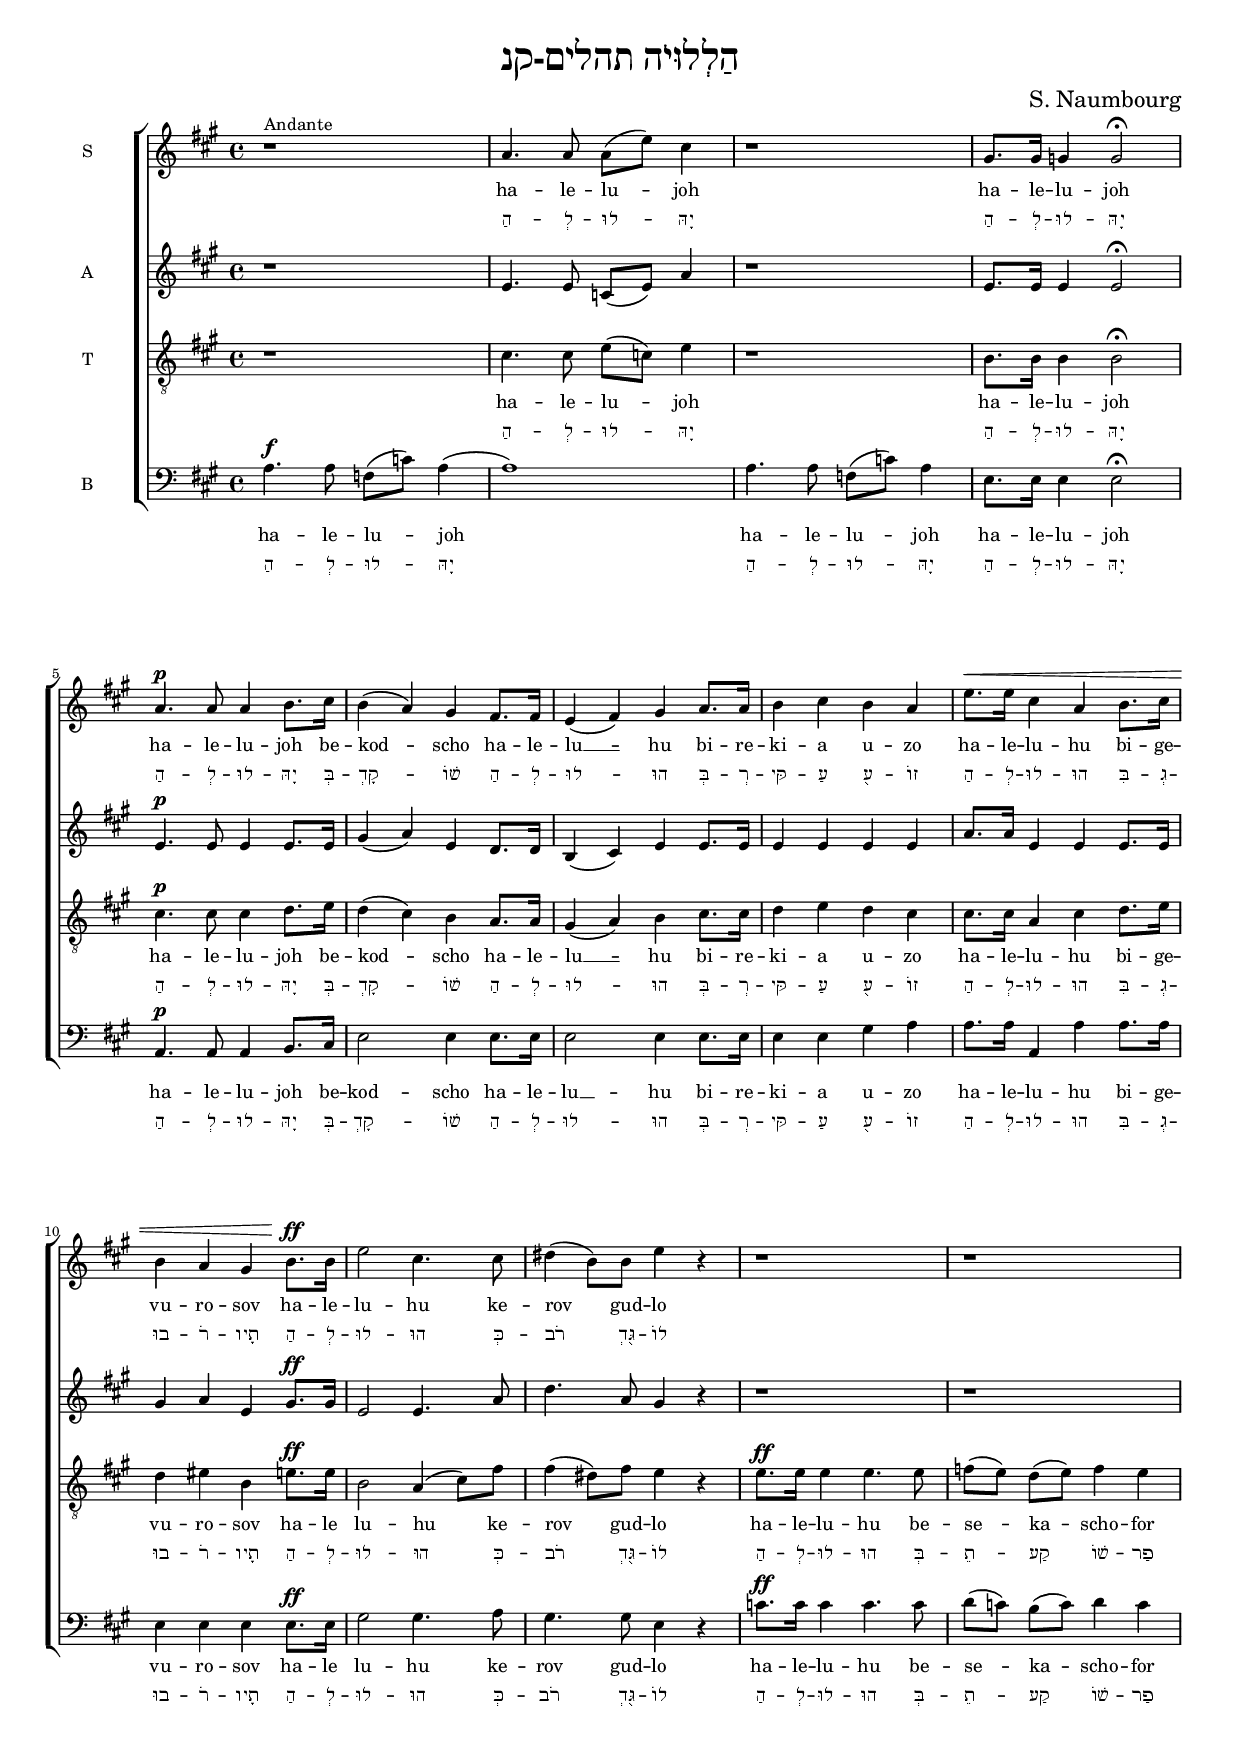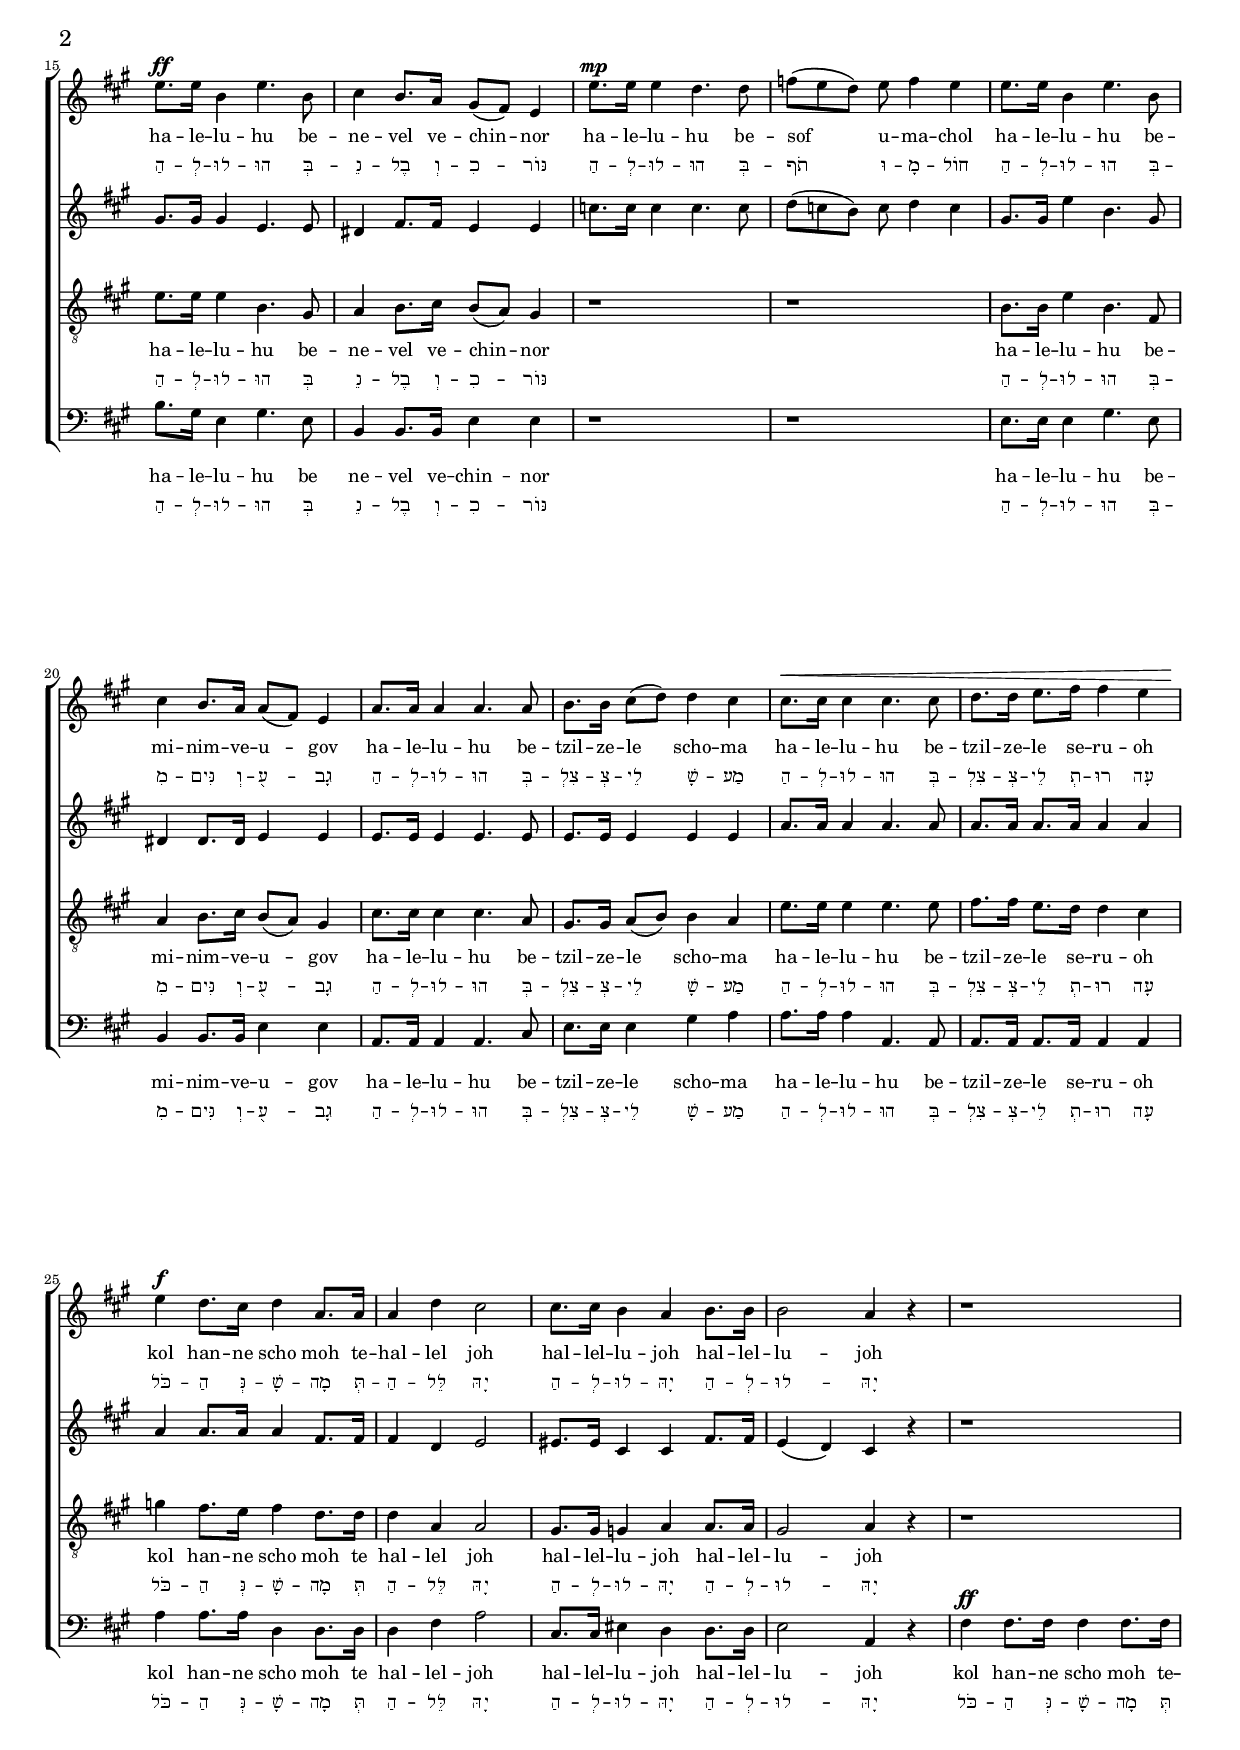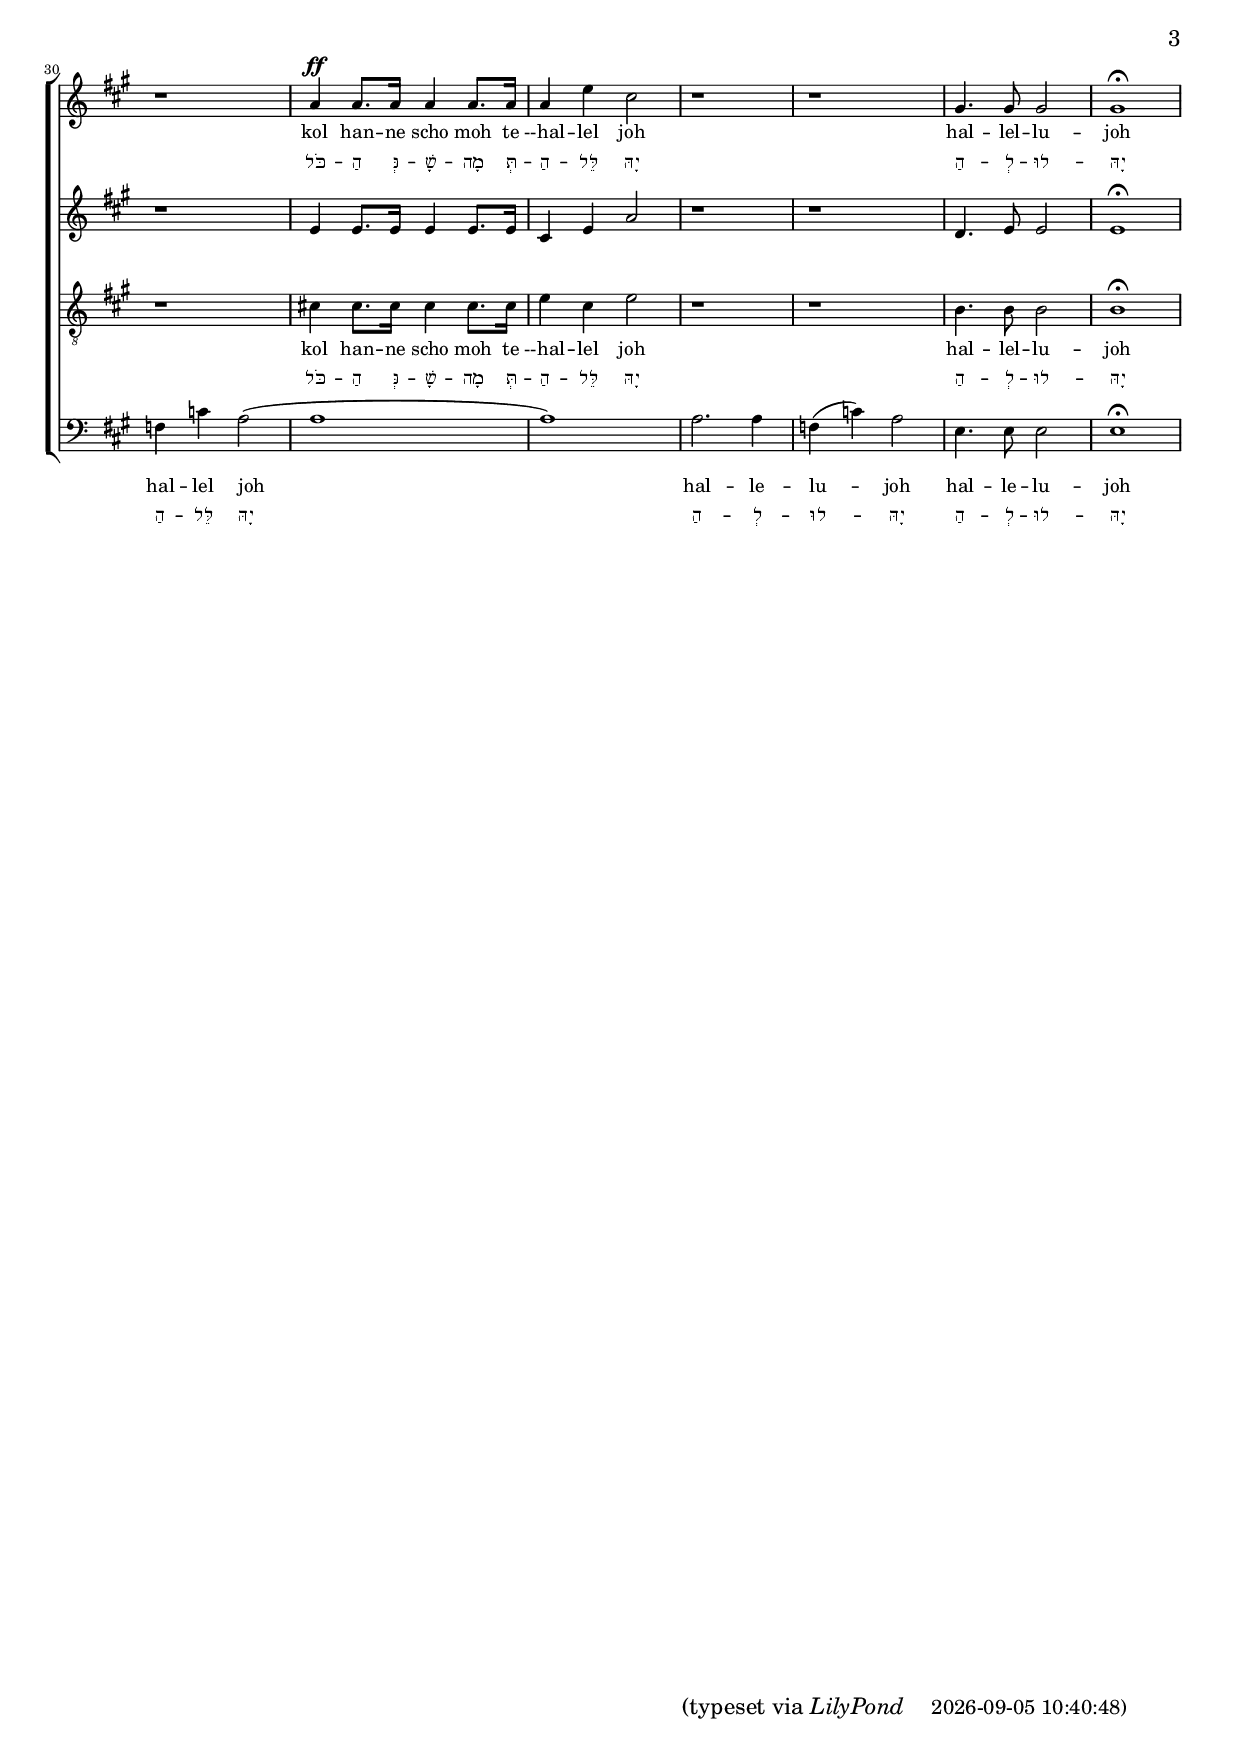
\include "english.ly"
\version "2.16.2"

global = {
  \key a \major
  \time 4/4
}

sopMusic = \relative c'' {
  r1^\markup "Andante" | a4. a8 a8[( e']) cs4 | r1 | gs8. gs16 g4 g2^\fermata |
    a4.^\p a8 a4 b8. cs16 |
  b4( a) gs fs8. fs16 | e4( fs) gs a8. a16 | b4 cs b a | 
    e'8.^\<  e16 cs4 a b8. cs16  | b4 a gs b8.^\ff b16 |
  e2 cs4. cs8 | ds4( b8) b8 e4  r4 | r1 | r1  | e8.^\ff e16 b4 e4. b8 |

 % bar 16
  cs4 b8. a16 gs8([ fs)] e4 | e'8.^\mp e16 e4 d4. d8 | f8([ e d)] e8 f4 e |
    e8. e16 b4 e4. b8 | cs4 b8. a16 a8([ fs)] e4 | 
  a8. a16 a4 a4. a8 | b8. b16  cs8([ d)] d4 cs | cs8.^\< cs16 cs4 cs4. cs8 |
    d8. d16 e8. fs16  fs4 e | e4^\f  d8. cs16 d4 a8. a16 |

 % bar 26
  a4 d cs2 | cs8. cs16 b4 a b8. b16 | b2 a4 r4 | r1 | r1 |
  a4^\ff a8. a16 a4 a8. a16 | a4 e'4 cs2 | r1 | r1 | gs4. gs8 gs2 |
    gs1^\fermata |
}

altMusic = \relative c' {
  r1 | e4. e8 c8[( e]) a4 | r1 | e8. e16 e4 e2^\fermata |
    e4.^\p e8 e4 e8. e16 |
  gs4( a) e d8. d16 | b4( cs) e e8. e16 | e4 e e e | a8. a16 e4 e e8. e16 |
    gs4 a e gs8.^\ff gs16 |
  e2 e4. a8 | d4. a8 gs4 r4 | r1 | r1 | gs8. gs16 gs4 e4. e8 |

 % bar 16
  ds4 fs8. fs16 e4 e 4 | c'8. c16 c4 c4. c8 | d8([ c b)] c d4 c |
    gs8. gs16 e'4 b4. gs8 | ds4 ds8. ds16 e4 e |
  e8. e16 e4 e4. e8 | e8. e16 e4 e e | a8. a16 a4 a4. a8 | 
    a8. a16 a8. a16 a4 a | a4 a8. a16 a4 fs8. fs16 |

 % bar 26
  fs4 d e2 | es8. es16 cs4 cs fs8. fs16 | e4( d) cs r | r1 | r1 |
   e4 e8. e16 e4 e8. e16 | cs4 e a2 | r1 | r1 | d,4. e8 e2 | e1^\fermata |
}

tenMusic = \relative c' {
  r1 | cs4. cs8 e8[( c]) e4 | r1 |  b8. b16 b4 b2^\fermata |
    cs4.^\p cs8 cs4 d8. e16 |
  d4( cs) b a8. a16 | gs4( a) b cs8. cs16 | d4 e d cs | 
    cs8. cs16 a4 cs d8. e16 | d4 es b e8.^\ff e16 |
  b2 a4( cs8) fs8 | fs4( ds8) fs8 e4 r4 | e8.^\ff e16 e4 e4. e8 |
    f8([ e)] d([ e)] f4 e | e8. e16 e4 b4. gs8 |

 % bar 16
  a4 b8. cs16 b8([ a)] gs4 | r1 | r1 | b8. b16 e4 b4. fs8 | 
    a4 b8. cs16 b8([ a)] gs4 |
  cs8. cs16 cs4 cs4. a8 | gs8. gs16 a8([ b)] b4 a | e'8. e16 e4 e4. e8 |
    fs8. fs16 e8. d16 d4 cs | g'4 fs8. e16 fs4 d8. d16 |

 % bar 26
  d4 a a2 | gs8. gs16 g4 a a8. a16 | gs2 a4 r4 | r1 | r1 |
    cs!4 cs8. cs16 cs4 cs8. cs16 | e4 cs e2 | r1 | r1 | b4. b8 b2 |
    b1^\fermata |
}

basMusic = \relative c' {
  a4.^\f a8 f8[( c']) a4( | a1) | a4. a8 f8[( c']) a4 | e8. e16 e4 e2^\fermata |
    a,4.^\p a8 a4 b8. cs16 |
  e2 e4 e8. e16 | e2 e4 e8. e16 | e4 e gs a | a8. a16 a,4 a' a8. a16 |
    e4 e e e8.^\ff e16  |
  gs2 gs4. a8 | gs4. gs8 e4 r4 | c'8.^\ff c16 c4 c4. c8 |
    d8([ c)] b([ c)] d4 c | b8. gs16 e4 gs4. e8 |

 % bar 16
  b4 b8. b16 e4 e | r1 | r1 | e8. e16 e4 gs4. e8 | b4 b8. b16 e4 e |
  a,8. a16 a4 a4. cs8 | e8. e16 e4 gs4 a | a8. a16 a4 a,4. a8 | 
    a8. a16 a8. a16 a4 a | a'4 a8. a16 d,4 d8. d16 |

 % bar 26
  d4 fs a2 | cs,8. cs16 es4 d d8. d16 | e2 a,4 r4 |
    fs'4^\ff fs8. fs16 fs4 fs8. fs16 | f4 c' a2( | 
  a1 | a1) | a2. a4 | f4( c') a2 | e4. e8 e2 | e1^\fermata |

}

% -*- text -*-

wlyricsText = \lyricmode {
  ha -- le -- lu -- joh
  ha -- le -- lu -- joh
  ha -- le -- lu -- joh be --
  kod -- scho ha -- le -- lu __ -- hu  bi -- re -- ki -- a  u -- zo
    ha -- le -- lu -- hu bi -- ge -- vu -- ro -- sov ha -- le --
  lu -- hu  ke -- rov gud -- lo  ha -- le -- lu -- hu be --

% bar 16
  ne -- vel ve -- chin -- nor  ha -- le -- lu -- hu  be -- sof u -- ma -- chol
    ha -- le -- lu -- hu be -- mi -- nim -- ve -- u -- gov     
  ha -- le -- lu -- hu be --   tzil -- ze -- le scho -- ma  
    ha -- le -- lu -- hu be --  tzil -- ze -- le   se -- ru -- oh 
    kol han -- ne scho moh te --
  
% bar 26
  hal -- lel joh  hal -- lel -- lu -- joh  hal -- lel -- lu -- joh
  kol han -- ne scho moh te --hal -- lel joh   hal -- lel -- lu -- joh
  
% bar 37
  hal -- _ lel -- lu -- joh   ha --
  _ _ le -- lu -- joh  ha -- le -- lu -- joh  ha -- le -- lu -- joh

 % bar 47
  hal -- lel -- lu -- joh   hal -- lel -- lu -- joh   hal -- lel -- lu -- joh 
    hal -- lel -- lu -- joh 
  hal -- lel -- lu -- joh  hal -- lel -- lu -- joh 

}

whlyricsText = \lyricmode {

הַ -- לְ -- לוּ -- יָהּ
הַ -- לְ -- לוּ -- יָהּ
הַ -- לְ -- לוּ -- יָהּ בְּ --
קָדְ -- שׁוֹ הַ -- לְ -- לוּ -- הוּ בְּ -- רְ  -- קּּי -- עַ עֻ -- זוֹ 
  הַ -- לְ -- לוּ -- הוּ בִּ -- גְ -- בוּ -- רֹ -- תָיו הַ -- לְ --
לוּ -- הוּ  כְּ -- רֹב גֻּדְ -- לוֹ  הַ -- לְ -- לוּ -- הוּ בְּ --

% bar 16

נֵ -- בֶל וְ -- כִ -- נּוֹר  הַ -- לְ -- לוּ -- הוּ בְּ -- תֹף  וּ -- מָ -- חוֹל 
  הַ -- לְ -- לוּ -- הוּ בְּ -- מִ -- נִּים  וְ -- עֻ -- גָב
הַ -- לְ -- לוּ -- הוּ בְּ -- צִלְ -- צְ -- לֵי  שָׁ -- מַע 
  הַ -- לְ -- לוּ -- הוּ בְּ -- צִלְ -- צְ -- לֵי  תְ -- רוּ עָה
  כֹּל -- הַ נְּ -- שָׁ -- מָה  תְּ --

  
% bar 26

הַ -- לֵּל  יָהּ  הַ -- לְ -- לוּ --  יָהּ  הַ -- לְ -- לוּ --  יָהּ
כֹּל -- הַ נְּ -- שָׁ -- מָה  תְּ --  הַ -- לֵּל  יָהּ  הַ -- לְ -- לוּ --  יָהּ

% bar 37

הַ -- _ לְ -- לוּ -- יָה  הַ -- 
 _ _ לְ -- לוּ --  יָהּ   הַ -- לְ -- לוּ --  יָהּ    הַ -- לְ -- לוּ --  יָהּ


 % bar 47

הַ -- לְ -- לוּ --  יָהּ    הַ -- לְ -- לוּ --  יָהּ
  הַ -- לְ -- לוּ --  יָהּ    הַ -- לְ -- לוּ --  יָהּ
הַ -- לְ -- לוּ --  יָהּ    הַ -- לְ -- לוּ --  יָהּ


% L2R
}

tenlyricsText = \lyricmode {
  ha -- le -- lu -- joh
  ha -- le -- lu -- joh
  ha -- le -- lu -- joh be --
  kod -- scho ha -- le -- lu __ -- hu  bi -- re -- ki -- a  u -- zo
    ha -- le -- lu -- hu bi -- ge -- vu -- ro -- sov ha -- le  
  lu -- hu  ke -- rov gud -- lo  ha -- le -- lu -- hu be -- 
    se -- ka -- scho -- for  ha -- le -- lu -- hu be  -- 

% bar 16
  ne -- vel ve -- chin -- nor 
    ha -- le -- lu -- hu be -- mi -- nim -- ve -- u -- gov     
  ha -- le -- lu -- hu be --   tzil -- ze -- le scho -- ma  
    ha -- le -- lu -- hu be --  tzil -- ze -- le   se -- ru -- oh 
    kol han -- ne scho moh te
  
% bar 26
  hal -- lel joh  hal -- lel -- lu -- joh  hal -- lel -- lu -- joh
  kol han -- ne scho moh te --hal -- lel joh  hal -- lel -- lu -- joh
  
% bar 37
  hal -- lel -- lu -- joh  ha --
  _ _ _ le -- lu -- joh   ha -- le -- lu -- joh     ha -- le -- lu -- joh  


 % bar 47
  hal -- lel -- lu -- joh   hal -- lel -- lu -- joh   hal -- lel -- lu -- joh 
    hal -- lel -- lu -- joh 
  hal -- lel -- lu -- joh  hal -- lel -- lu -- joh 

}

tenhlyricsText = \lyricmode {

הַ -- לְ -- לוּ -- יָהּ
הַ -- לְ -- לוּ -- יָהּ
הַ -- לְ -- לוּ -- יָהּ בְּ -- 
קָדְ -- שׁוֹ הַ -- לְ -- לוּ -- הוּ בְּ -- רְ  -- קּּי -- עַ עֻ -- זוֹ 
  הַ -- לְ -- לוּ -- הוּ בִּ -- גְ -- בוּ -- רֹ -- תָיו הַ -- לְ --
לוּ -- הוּ  כְּ -- רֹב גֻּדְ -- לוֹ  הַ -- לְ -- לוּ -- הוּ בְּ --
  תֵ -- קַע שׁוֹ -- פַר   הַ -- לְ -- לוּ -- הוּ בְּ


% bar 16

נֵ -- בֶל וְ -- כִ -- נּוֹר
  הַ -- לְ -- לוּ -- הוּ בְּ -- מִ -- נִּים  וְ -- עֻ -- גָב
הַ -- לְ -- לוּ -- הוּ בְּ -- צִלְ -- צְ -- לֵי  שָׁ -- מַע 
  הַ -- לְ -- לוּ -- הוּ בְּ -- צִלְ -- צְ -- לֵי  תְ -- רוּ עָה
  כֹּל -- הַ נְּ -- שָׁ -- מָה  תְּ

  
% bar 26

הַ -- לֵּל  יָהּ  הַ -- לְ -- לוּ --  יָהּ  הַ -- לְ -- לוּ --  יָהּ
כֹּל -- הַ נְּ -- שָׁ -- מָה  תְּ --  הַ -- לֵּל  יָהּ  הַ -- לְ -- לוּ --  יָהּ

  
% bar 37


הַ -- לְ -- לוּ -- יָה  הַ --
_ _ _ לְ -- לוּ --  יָהּ   הַ -- לְ -- לוּ --  יָהּ    הַ -- לְ -- לוּ --  יָהּ


% bar 47

הַ -- לְ -- לוּ --  יָהּ    הַ -- לְ -- לוּ --  יָהּ
  הַ -- לְ -- לוּ --  יָהּ    הַ -- לְ -- לוּ --  יָהּ
הַ -- לְ -- לוּ --  יָהּ    הַ -- לְ -- לוּ --  יָהּ


% L2R
}

baslyricsText = \lyricmode {
   ha -- le -- lu -- joh
   ha -- le -- lu -- joh
   ha -- le -- lu -- joh
   ha -- le -- lu -- joh be -- 
   kod -- scho ha -- le -- lu __ -- hu  bi -- re -- ki -- a  u -- zo
     ha -- le -- lu -- hu bi -- ge -- vu -- ro -- sov ha -- le  
   lu -- hu  ke -- rov gud -- lo  ha -- le -- lu -- hu be -- 
     se -- ka -- scho -- for  ha -- le -- lu -- hu be 

% bar 16
  ne -- vel ve -- chin -- nor 
    ha -- le -- lu -- hu be -- mi -- nim -- ve -- u -- gov     
  ha -- le -- lu -- hu be --   tzil -- ze -- le scho -- ma  
    ha -- le -- lu -- hu be --  tzil -- ze -- le   se -- ru -- oh 
    kol han -- ne scho moh te
  
% bar 26
  hal -- lel -- joh  hal -- lel -- lu -- joh  hal -- lel -- lu -- joh
    kol han -- ne scho moh te --  hal -- lel  joh
  hal -- le -- lu -- joh   hal -- le -- lu -- joh  

  
% bar 37
  hal -- _ lel -- lu -- joh   ha --
  le -- lu -- joh     ha -- le -- lu -- joh     ha -- le -- lu -- joh  


 % bar 47
  hal -- lel -- lu -- joh   hal -- lel -- lu -- joh   hal -- lel -- lu -- joh 
    hal -- lel -- lu -- joh 
  hal -- lel -- lu -- joh  hal -- lel -- lu -- joh 

}

bashlyricsText = \lyricmode {

הַ -- לְ -- לוּ -- יָהּ
הַ -- לְ -- לוּ -- יָהּ
הַ -- לְ -- לוּ -- יָהּ
הַ -- לְ -- לוּ -- יָהּ בְּ --
קָדְ -- שׁוֹ הַ -- לְ -- לוּ -- הוּ בְּ -- רְ  -- קּּי -- עַ עֻ -- זוֹ 
  הַ -- לְ -- לוּ -- הוּ בִּ -- גְ -- בוּ -- רֹ -- תָיו הַ -- לְ  --
לוּ -- הוּ  כְּ -- רֹב גֻּדְ -- לוֹ  הַ -- לְ -- לוּ -- הוּ בְּ --
  תֵ -- קַע שׁוֹ -- פַר   הַ -- לְ -- לוּ -- הוּ בְּ
 


% bar 16

נֵ -- בֶל וְ -- כִ -- נּוֹר
  הַ -- לְ -- לוּ -- הוּ בְּ -- מִ -- נִּים  וְ -- עֻ -- גָב
הַ -- לְ -- לוּ -- הוּ בְּ -- צִלְ -- צְ -- לֵי  שָׁ -- מַע 
  הַ -- לְ -- לוּ -- הוּ בְּ -- צִלְ -- צְ -- לֵי  תְ -- רוּ עָה
  כֹּל -- הַ נְּ -- שָׁ -- מָה  תְּ
  
% bar 26

הַ -- לֵּל  יָהּ  הַ -- לְ -- לוּ --  יָהּ  הַ -- לְ -- לוּ --  יָהּ
  כֹּל -- הַ נְּ -- שָׁ -- מָה  תְּ הַ -- לֵּל  יָהּ
הַ -- לְ -- לוּ --  יָהּ  הַ -- לְ -- לוּ --  יָהּ
  
% bar 37

הַ -- _  לְ -- לוּ -- יָה  הַ --
 לְ -- לוּ --  יָהּ   הַ -- לְ -- לוּ --  יָהּ    הַ -- לְ -- לוּ --  יָהּ


% bar 47

הַ -- לְ -- לוּ --  יָהּ    הַ -- לְ -- לוּ --  יָהּ
  הַ -- לְ -- לוּ --  יָהּ    הַ -- לְ -- לוּ --  יָהּ
הַ -- לְ -- לוּ --  יָהּ    הַ -- לְ -- לוּ --  יָהּ


% L2R
}



\header {
  title = "הַלְלוּיֹה תהלים-קנ"

  composer = "S. Naumbourg"
  % Do not display the tagline for this book
  % tagline = ##f
}

\paper{
  #(set-paper-size "a4")

    system-system-spacing #'basic-distance = #18
    %score-system-spacing =
    %  #'((basic-distance . 30)
    %     (minimum-distance . 20)
    %     (padding . 2)
    %     (stretchability . 30))

  oddFooterMarkup = \markup {
      \hspace #60
      \on-the-fly #last-page { (typeset via \italic "LilyPond"
      \small \typewriter
      % #(ly:export (lilypond-version)))
      \hspace #2
      \small
      \simple #(strftime "%Y-%m-%d %H:%M:%S)" (localtime (current-time)))
      }
  }
  evenFooterMarkup = \oddFooterMarkup
}

\layout { 
  \context { 
    \Staff 
    \override VerticalAxisGroup #'staff-staff-spacing = 
    #'((basic-distance . 8) 
      (minimum-distance . 6) 
      (padding . 0)) 
    \override VerticalAxisGroup #'nonstaff-relatedstaff-spacing = 
    #'((basic-distance . 4) 
      (minimum-distance . 2) 
      (padding . 0)) 
    \override VerticalAxisGroup #'nonstaff-nonstaff-spacing = 
    #'((basic-distance . 3) 
      (minimum-distance . 1) 
      (padding . 0)) 
    \override VerticalAxisGroup #'nonstaff-unrelatedstaff-spacing = 
    #'((basic-distance . 4) 
      (minimum-distance . 2) 
      (padding . 0)) 
  } 
}

\layout { 
  \context { 
    \Lyrics
    \override  LyricHyphen #'minimum-distance = #0.8 
    % \override LyricText #'font-size = #-1
    % \override LyricText #'font-size = #3
    % \override LyricText #'font-size = #1.2
  } 
}

\score {
  <<
    \new ChoirStaff <<

      \new Staff = "sop" <<
        \new Voice = "sopranos" {
          \set Staff.instrumentName = "S"
          <<
             % \stemUp
               \global \sopMusic
          >>
        }
      >>
      \new Lyrics = "wlyrics"
      \new Lyrics = "whlyrics"
      \new Staff = "alt" <<
        \new Voice = "altos" {
          \set Staff.instrumentName = "A"
          <<
             % \stemUp
               \global \altMusic
          >>
        }
      >>
      \new Staff = "ten" <<
        \clef "G_8"
        \new Voice = "tenors" {
          \set Staff.instrumentName = "T"
          <<
               \global \tenMusic
          >>
        }
      >>
      \new Lyrics = "tenlyrics"
      \new Lyrics = "tenhlyrics"

      \new Staff = "bas" <<
        \clef bass
        \new Voice = "basses" {
          \set Staff.instrumentName = "B"
          <<
               \global \basMusic
          >>
        }
      >>

      \new Lyrics = "tenlyrics"
      \new Lyrics = "tenhlyrics"

      \context Lyrics = "wlyrics" {
        \lyricsto "sopranos" {
          \wlyricsText
        }
      }
      \context Lyrics = "whlyrics" {
        \lyricsto "sopranos" {
          \whlyricsText
        }
      }

      \context Lyrics = "tenlyrics" {
        \lyricsto "tenors" {
          \tenlyricsText
        }
      }
      \context Lyrics = "tenhlyrics" {
        \lyricsto "tenors" {
          \tenhlyricsText
        }
      }

      \context Lyrics = "baslyrics" {
        \lyricsto "basses" {
          \baslyricsText
        }
      }
      \context Lyrics = "bashlyrics" {
        \lyricsto "basses" {
          \bashlyricsText
        }
      }

    >>
  >>

  \header { }

  \layout {
    $(layout-set-staff-size 15)
    \context {
      \Staff
    }
  }
}
